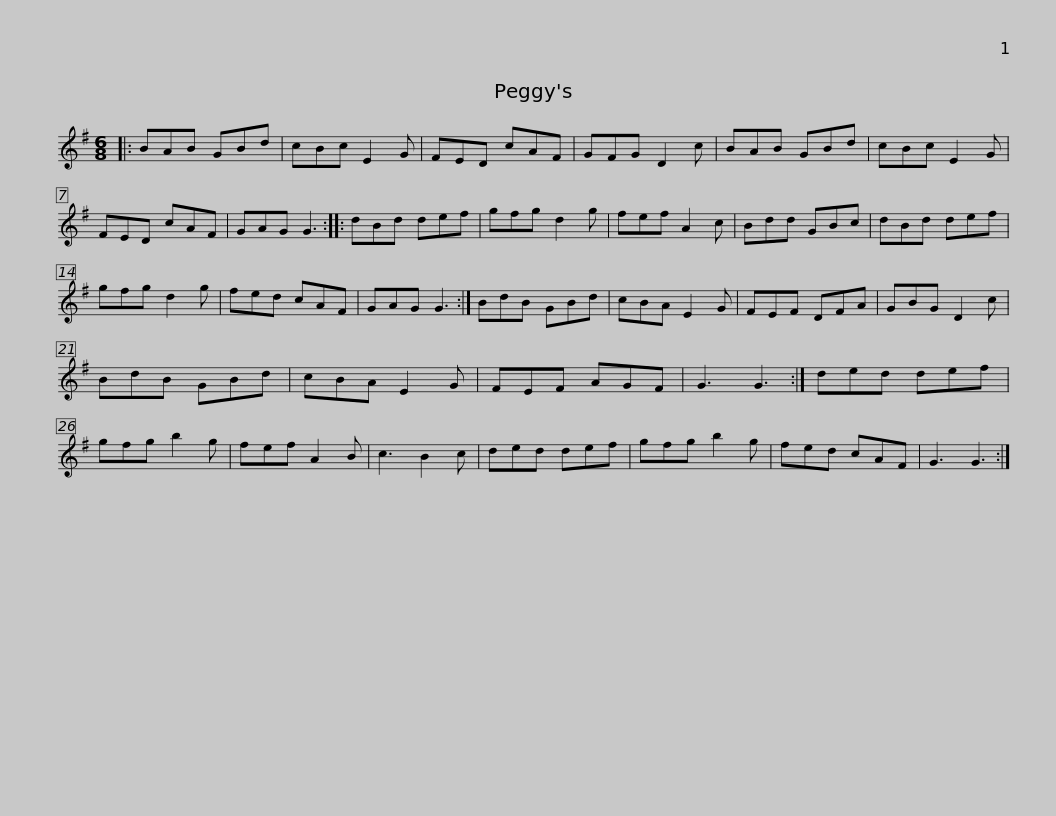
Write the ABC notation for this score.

X:1
L:1/8
M:6/8
I:linebreak $
K:G
V:1 treble
V:1
|: BAB GBd | cBc E2 G | FED cAF | GFG D2 c | BAB GBd | %5
 cBc E2 G | FED cAF |$ GAG G3 :: dBd def | gfg d2 g | %10
 fef A2 c | Bdd GBc | dBd def | gfg d2 g | fed cAF |$ %15
 GAG G3 :| BdB GBd | cBA E2 G | FEF DFA | GBG D2 c | %20
 BdB GBd | cBA E2 G | FEF AGF |$ G3 G3 :| ded def | %25
 gfg b2 g | fef A2 B | c3 B2 c | ded def | gfg b2 g | %30
 fed cAF | G3 G3 :| %32
